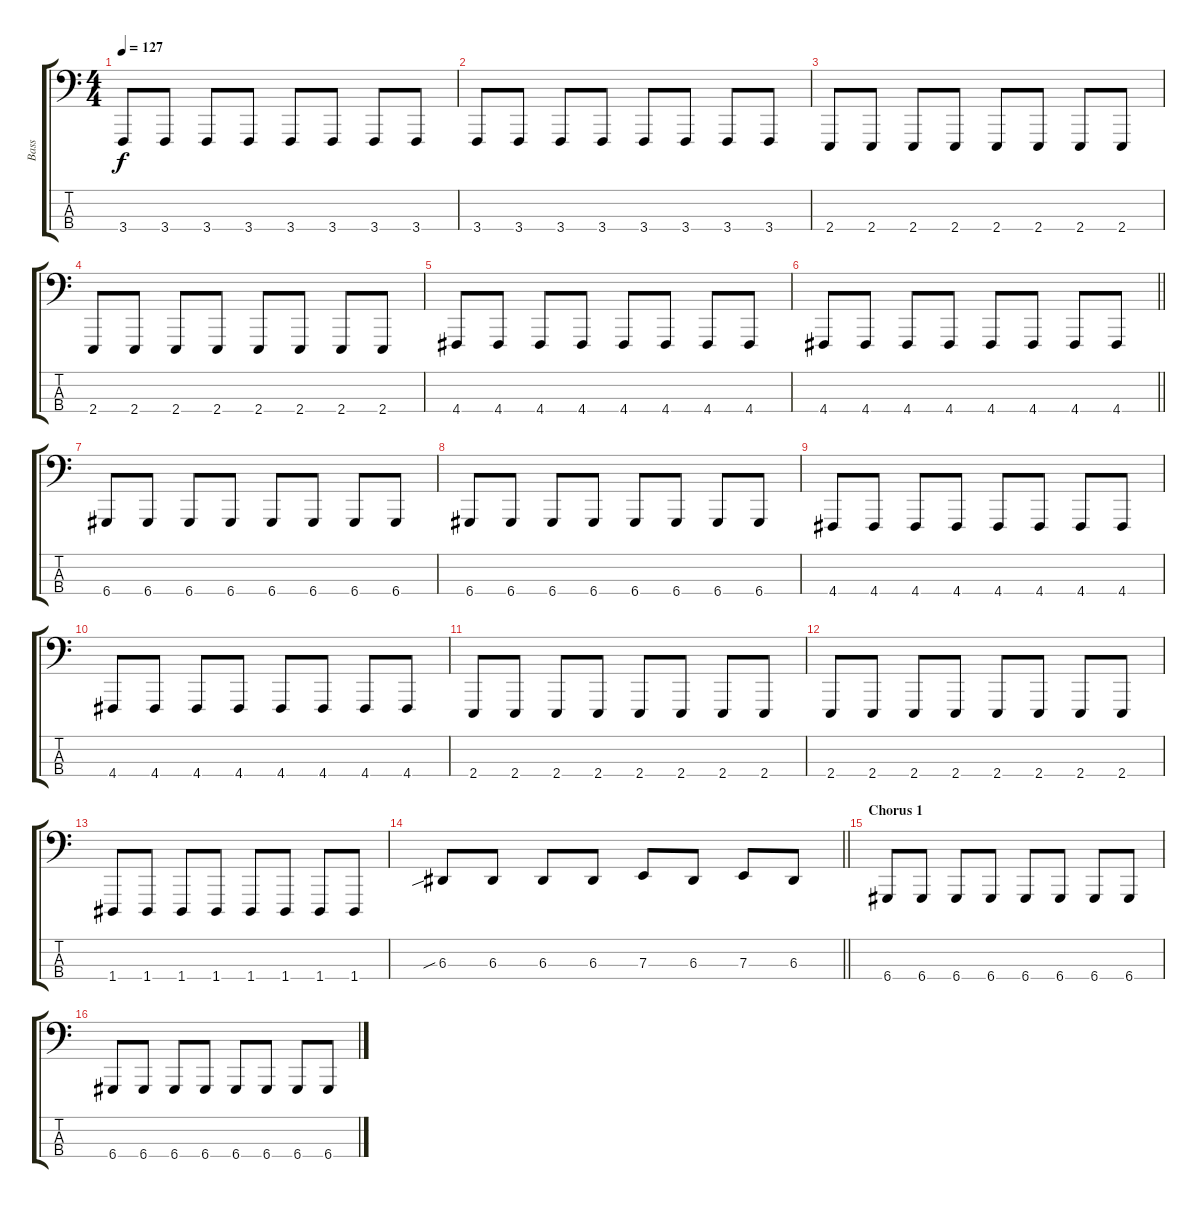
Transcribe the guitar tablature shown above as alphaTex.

\track ("Bass" "Bass") {instrument lead8bassandlead}
\staff {score tabs}
\tuning (G2 D2 A1 D1) {hide}
\ts (4 4)
\tempo 127
\clef f4
\ks c
3.4.8{dy f} 3.4.8 3.4.8 3.4.8 3.4.8 3.4.8 3.4.8 3.4.8 |
3.4.8 3.4.8 3.4.8 3.4.8 3.4.8 3.4.8 3.4.8 3.4.8 |
2.4.8 2.4.8 2.4.8 2.4.8 2.4.8 2.4.8 2.4.8 2.4.8 |
2.4.8 2.4.8 2.4.8 2.4.8 2.4.8 2.4.8 2.4.8 2.4.8 |
4.4.8 4.4.8 4.4.8 4.4.8 4.4.8 4.4.8 4.4.8 4.4.8 |
\barLineRight lightlight
4.4.8 4.4.8 4.4.8 4.4.8 4.4.8 4.4.8 4.4.8 4.4.8 |
6.4.8 6.4.8 6.4.8 6.4.8 6.4.8 6.4.8 6.4.8 6.4.8 |
6.4.8 6.4.8 6.4.8 6.4.8 6.4.8 6.4.8 6.4.8 6.4.8 |
4.4.8 4.4.8 4.4.8 4.4.8 4.4.8 4.4.8 4.4.8 4.4.8 |
4.4.8 4.4.8 4.4.8 4.4.8 4.4.8 4.4.8 4.4.8 4.4.8 |
2.4.8 2.4.8 2.4.8 2.4.8 2.4.8 2.4.8 2.4.8 2.4.8 |
2.4.8 2.4.8 2.4.8 2.4.8 2.4.8 2.4.8 2.4.8 2.4.8 |
1.4.8 1.4.8 1.4.8 1.4.8 1.4.8 1.4.8 1.4.8 1.4.8 |
\barLineRight lightlight
6.3{sib}.8 6.3.8 6.3.8 6.3.8 7.3.8 6.3.8 7.3.8 6.3.8 |
\section ("" "Chorus 1")
6.4.8 6.4.8 6.4.8 6.4.8 6.4.8 6.4.8 6.4.8 6.4.8 |
6.4.8 6.4.8 6.4.8 6.4.8 6.4.8 6.4.8 6.4.8 6.4.8
